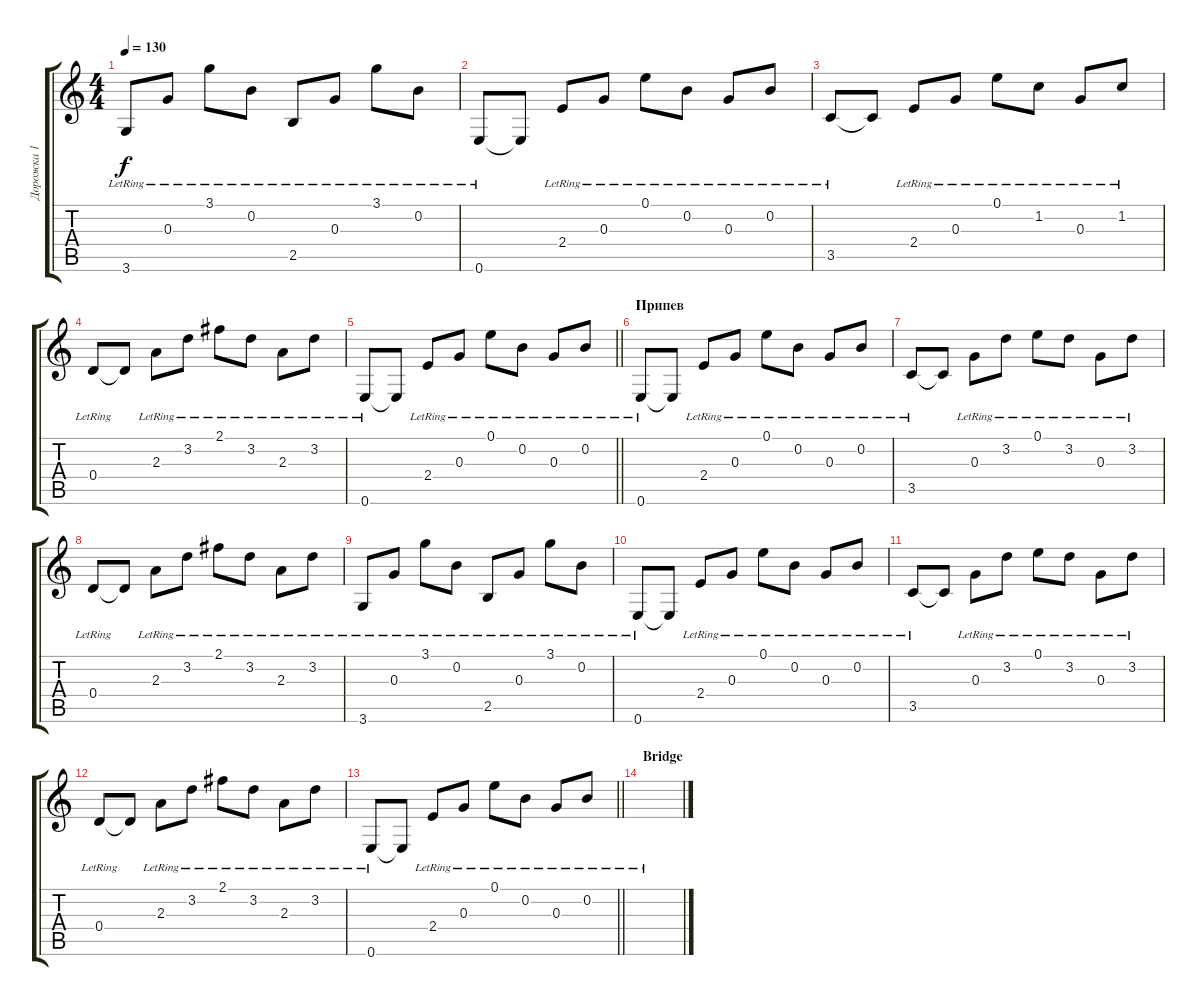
\track ("Дорожка 1" "Дорожка 1") {instrument acousticguitarsteel}
\staff {score tabs}
\tuning (E4 B3 G3 D3 A2 E2) {hide}
\ts (4 4)
\tempo 130
\clef g2
\ks c
3.6{lr}.8{dy f} 0.3{lr}.8 3.1{lr}.8 0.2{lr}.8 2.5{lr}.8 0.3{lr}.8 3.1{lr}.8 0.2{lr}.8 |
0.6{lr}.8 0.6{t}.8 2.4{lr}.8 0.3{lr}.8 0.1{lr}.8 0.2{lr}.8 0.3{lr}.8 0.2{lr}.8 |
3.5{lr}.8 3.5{t}.8 2.4{lr}.8 0.3{lr}.8 0.1{lr}.8 1.2{lr}.8 0.3{lr}.8 1.2{lr}.8 |
0.4{lr}.8 0.4{t}.8 2.3{lr}.8 3.2{lr}.8 2.1{lr}.8 3.2{lr}.8 2.3{lr}.8 3.2{lr}.8 |
\barLineRight lightlight
0.6{lr}.8 0.6{t}.8 2.4{lr}.8 0.3{lr}.8 0.1{lr}.8 0.2{lr}.8 0.3{lr}.8 0.2{lr}.8 |
\section ("" "Припев")
0.6{lr}.8 0.6{t}.8 2.4{lr}.8 0.3{lr}.8 0.1{lr}.8 0.2{lr}.8 0.3{lr}.8 0.2{lr}.8 |
3.5{lr}.8 3.5{t}.8 0.3{lr}.8 3.2{lr}.8 0.1{lr}.8 3.2{lr}.8 0.3{lr}.8 3.2{lr}.8 |
0.4{lr}.8 0.4{t}.8 2.3{lr}.8 3.2{lr}.8 2.1{lr}.8 3.2{lr}.8 2.3{lr}.8 3.2{lr}.8 |
3.6{lr}.8 0.3{lr}.8 3.1{lr}.8 0.2{lr}.8 2.5{lr}.8 0.3{lr}.8 3.1{lr}.8 0.2{lr}.8 |
0.6{lr}.8 0.6{t}.8 2.4{lr}.8 0.3{lr}.8 0.1{lr}.8 0.2{lr}.8 0.3{lr}.8 0.2{lr}.8 |
3.5{lr}.8 3.5{t}.8 0.3{lr}.8 3.2{lr}.8 0.1{lr}.8 3.2{lr}.8 0.3{lr}.8 3.2{lr}.8 |
0.4{lr}.8 0.4{t}.8 2.3{lr}.8 3.2{lr}.8 2.1{lr}.8 3.2{lr}.8 2.3{lr}.8 3.2{lr}.8 |
\barLineRight lightlight
0.6{lr}.8 0.6{t}.8 2.4{lr}.8 0.3{lr}.8 0.1{lr}.8 0.2{lr}.8 0.3{lr}.8 0.2{lr}.8 |
\section ("" "Bridge")
